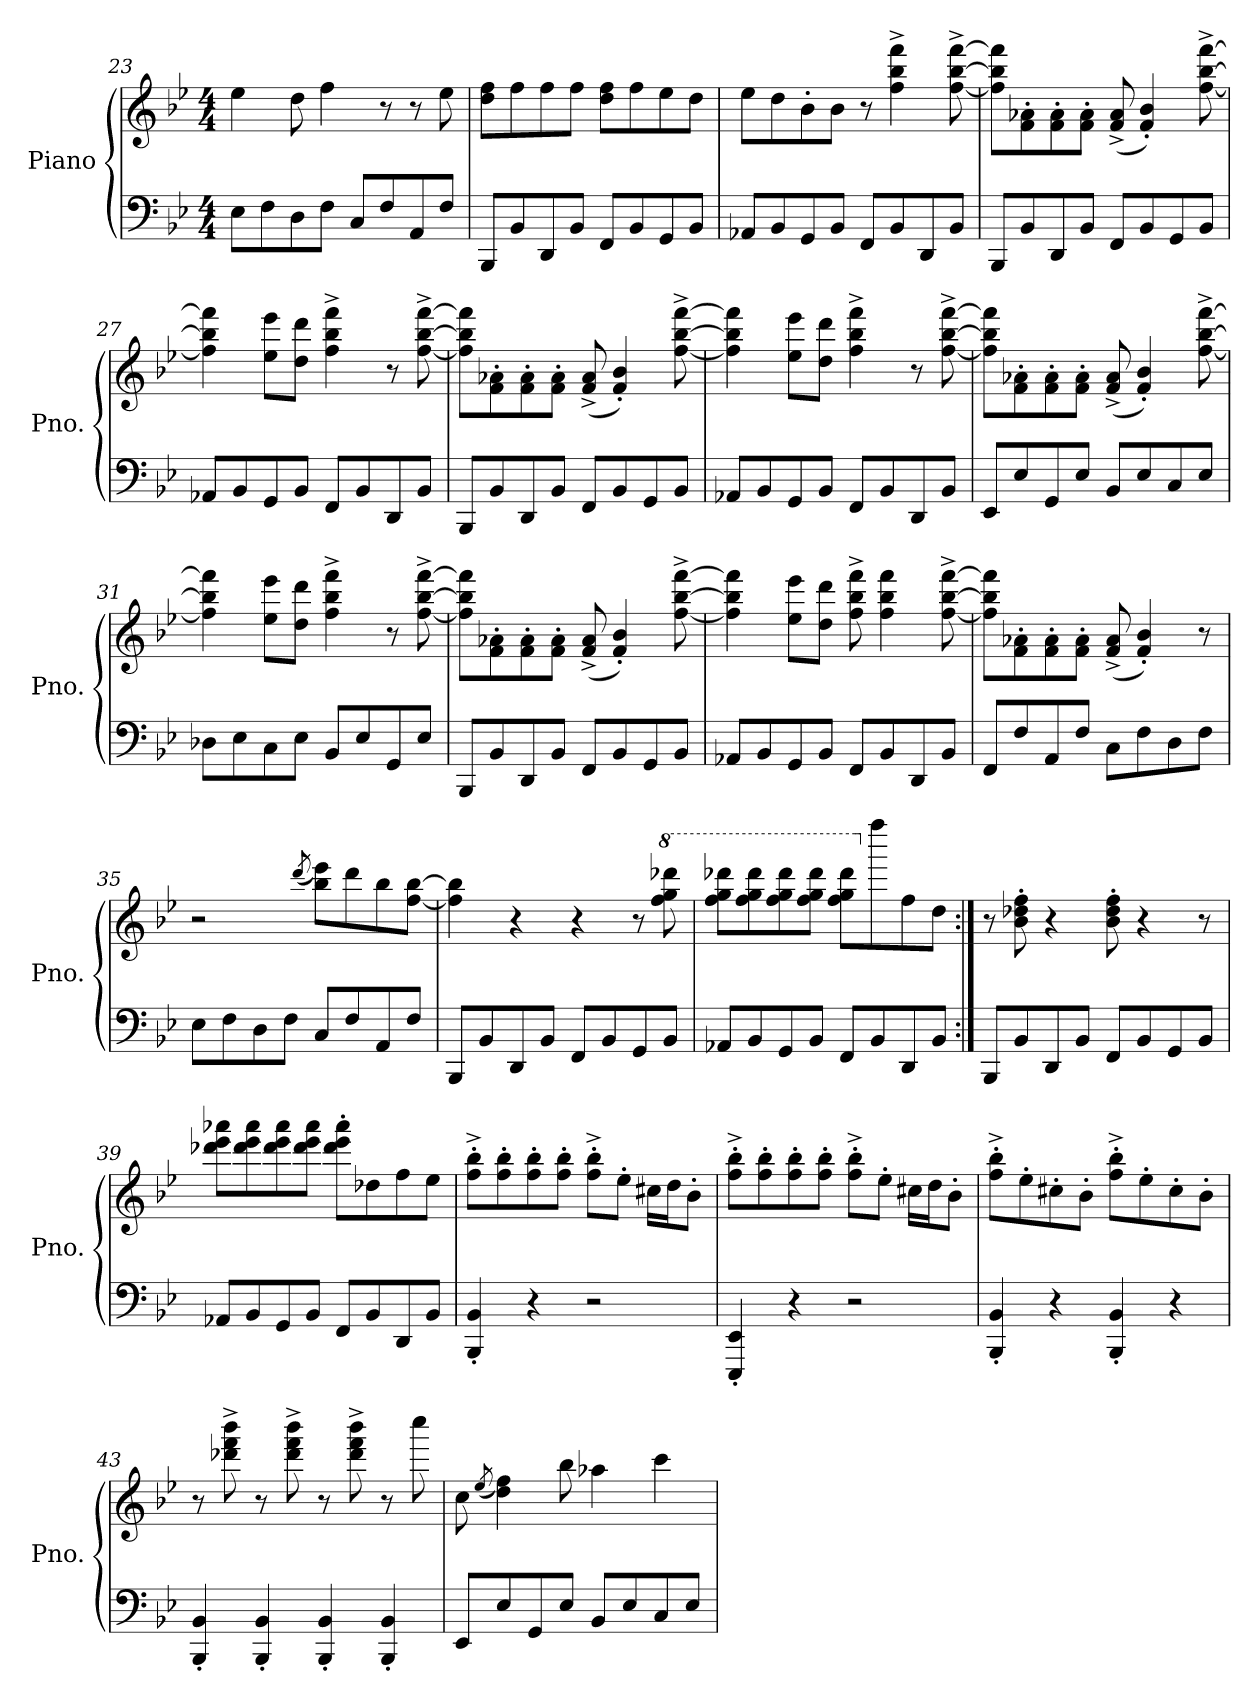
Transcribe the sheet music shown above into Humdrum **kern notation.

**kern	**kern
*part1	*part1
*staff2	*staff1
*I"Piano	*
*I'Pno.	*
!!LO:LB:g=z
*clefF4	*clefG2
*k[b-e-]	*k[b-e-]
*M4/4	*M4/4
=23	=23
8E-\L	4ee-\
8F\	.
8D\	8dd\
8F\J	4ff\
8C/L	.
8F/	8r
8AA/	8r
8F/J	8ee-\
=24	=24
8BBB-/L	8dd\ 8ff\L
8BB-/	8ff\
8DD/	8ff\
8BB-/J	8ff\J
8FF/L	8dd\ 8ff\L
8BB-/	8ff\
8GG/	8ee-\
8BB-/J	8dd\J
=25	=25
8AA-X/L	8ee-\L
8BB-/	8dd\
8GG/	8b-'\
8BB-/J	8b-\J
8FF/L	8r
8BB-/	4ff\^ 4bb-\^ 4fff\^
8DD/	.
8BB-/J	[8ff\^ [8bb-\^ [8fff\^
=26	=26
8BBB-/L	8ff\] 8bb-\] 8fff\]L
8BB-/	8f\' 8a-X\'
8DD/	8f\' 8a-\'
8BB-/J	8f\' 8a-\'J
8FF/L	(<8f/^ 8a-/^
8BB-/	4f/' 4b-/')
8GG/	.
8BB-/J	[8ff\^ [8bb-\^ [8fff\^
!!LO:LB:g=z
=27	=27
8AA-X/L	4ff\] 4bb-\] 4fff\]
8BB-/	.
8GG/	8ee-\ 8eee-\L
8BB-/J	8dd\ 8ddd\J
8FF/L	4ff\^ 4bb-\^ 4fff\^
8BB-/	.
8DD/	8r
8BB-/J	[8ff\^ [8bb-\^ [8fff\^
=28	=28
8BBB-/L	8ff\] 8bb-\] 8fff\]L
8BB-/	8f\' 8a-X\'
8DD/	8f\' 8a-\'
8BB-/J	8f\' 8a-\'J
8FF/L	(<8f/^ 8a-/^
8BB-/	4f/' 4b-/')
8GG/	.
8BB-/J	[8ff\^ [8bb-\^ [8fff\^
=29	=29
8AA-X/L	4ff\] 4bb-\] 4fff\]
8BB-/	.
8GG/	8ee-\ 8eee-\L
8BB-/J	8dd\ 8ddd\J
8FF/L	4ff\^ 4bb-\^ 4fff\^
8BB-/	.
8DD/	8r
8BB-/J	[8ff\^ [8bb-\^ [8fff\^
=30	=30
8EE-/L	8ff\] 8bb-\] 8fff\]L
8E-/	8f\' 8a-X\'
8GG/	8f\' 8a-\'
8E-/J	8f\' 8a-\'J
8BB-/L	(<8f/^ 8a-/^
8E-/	4f/' 4b-/')
8C/	.
8E-/J	[8ff\^ [8bb-\^ [8fff\^
!!LO:PB:g=z
=31	=31
8D-X\L	4ff\] 4bb-\] 4fff\]
8E-\	.
8C\	8ee-\ 8eee-\L
8E-\J	8dd\ 8ddd\J
8BB-/L	4ff\^ 4bb-\^ 4fff\^
8E-/	.
8GG/	8r
8E-/J	[8ff\^ [8bb-\^ [8fff\^
=32	=32
8BBB-/L	8ff\] 8bb-\] 8fff\]L
8BB-/	8f\' 8a-X\'
8DD/	8f\' 8a-\'
8BB-/J	8f\' 8a-\'J
8FF/L	(<8f/^ 8a-/^
8BB-/	4f/' 4b-/')
8GG/	.
8BB-/J	[8ff\^ [8bb-\^ [8fff\^
=33	=33
8AA-X/L	4ff\] 4bb-\] 4fff\]
8BB-/	.
8GG/	8ee-\ 8eee-\L
8BB-/J	8dd\ 8ddd\J
8FF/L	8ff\^ 8bb-\^ 8fff\^
8BB-/	4ff\ 4bb-\ 4fff\
8DD/	.
8BB-/J	[8ff\^ [8bb-\^ [8fff\^
=34	=34
8FF/L	8ff\] 8bb-\] 8fff\]L
8F/	8f\' 8a-X\'
8AA/	8f\' 8a-\'
8F/J	8f\' 8a-\'J
8C\L	(<8f/^ 8a-/^
8F\	4f/' 4b-/')
8D\	.
8F\J	8r
!!LO:LB:g=z
=35	=35
8E-\L	2r
8F\	.
8D\	.
8F\J	.
.	(<8qddd/
8C/L	8bb-\ 8eee-\L)
8F/	8ddd\
8AA/	8bb-\
8F/J	[8ff\ [8bb-\J
=36	=36
8BBB-/L	4ff\] 4bb-\]
8BB-/	.
8DD/	4r
8BB-/J	.
8FF/L	4r
8BB-/	.
8GG/	8r
*	*8va
8BB-/J	8fff\ 8ggg\ 8dddd-X\
=37	=37
8AA-X/L	8fff\ 8ggg\ 8dddd-X\L
8BB-/	8fff\ 8ggg\ 8dddd-\
8GG/	8fff\ 8ggg\ 8dddd-\
8BB-/J	8fff\ 8ggg\ 8dddd-\J
8FF/L	8fff\ 8ggg\ 8dddd-\L
*	*X8va
8BB-/	8ffff\
8DD/	8ff\
8BB-/J	8dd\J
=38:|!	=38:|!
8BBB-/L	8r
8BB-/	8b-\' 8dd-X\' 8ff\'
8DD/	4r
8BB-/J	.
8FF/L	8b-\' 8dd-\' 8ff\'
8BB-/	4r
8GG/	.
8BB-/J	8r
!!LO:LB:g=z
=39	=39
8AA-X/L	8ddd-X\ 8eee-\ 8aaa-X\L
8BB-/	8ddd-\ 8eee-\ 8aaa-\
8GG/	8ddd-\ 8eee-\ 8aaa-\
8BB-/J	8ddd-\ 8eee-\ 8aaa-\J
8FF/L	8ddd-\' 8eee-\' 8aaa-\'L
8BB-/	8dd-X\
8DD/	8ff\
8BB-/J	8ee-\J
=40	=40
4BBB-/' 4BB-/'	8ff\'^ 8bb-\'^L
.	8ff\' 8bb-\'
4r	8ff\' 8bb-\'
.	8ff\' 8bb-\'J
2r	8ff\'^ 8bb-\'^L
.	8ee-'\J
.	16cc#X\LL
.	16dd\J
.	8b-'\J
=41	=41
4EEE-/' 4EE-/'	8ff\'^ 8bb-\'^L
.	8ff\' 8bb-\'
4r	8ff\' 8bb-\'
.	8ff\' 8bb-\'J
2r	8ff\'^ 8bb-\'^L
.	8ee-'\J
.	16cc#X\LL
.	16dd\J
.	8b-'\J
!!LO:LB:g=z
=42	=42
4BBB-/' 4BB-/'	8ff\'^ 8bb-\'^L
.	8ee-'\
4r	8cc#X'\
.	8b-'\J
4BBB-/' 4BB-/'	8ff\'^ 8bb-\'^L
.	8ee-'\
4r	8cc#'\
.	8b-'\J
=43	=43
4BBB-/' 4BB-/'	8r
.	8ddd-X\^ 8fff\^ 8bbb-\^
4BBB-/' 4BB-/'	8r
.	8ddd-\^ 8fff\^ 8bbb-\^
4BBB-/' 4BB-/'	8r
.	8ddd-\^ 8fff\^ 8bbb-\^
4BBB-/' 4BB-/'	8r
.	8cccc\
=44	=44
8EE-/L	8cc\
.	(<8qee-/
8E-/	4dd\ 4ff\)
8GG/	.
8E-/J	8bb-\
8BB-/L	4aa-X\
8E-/	.
8C/	4ccc\
8E-/J	.
=	=
*-	*-
